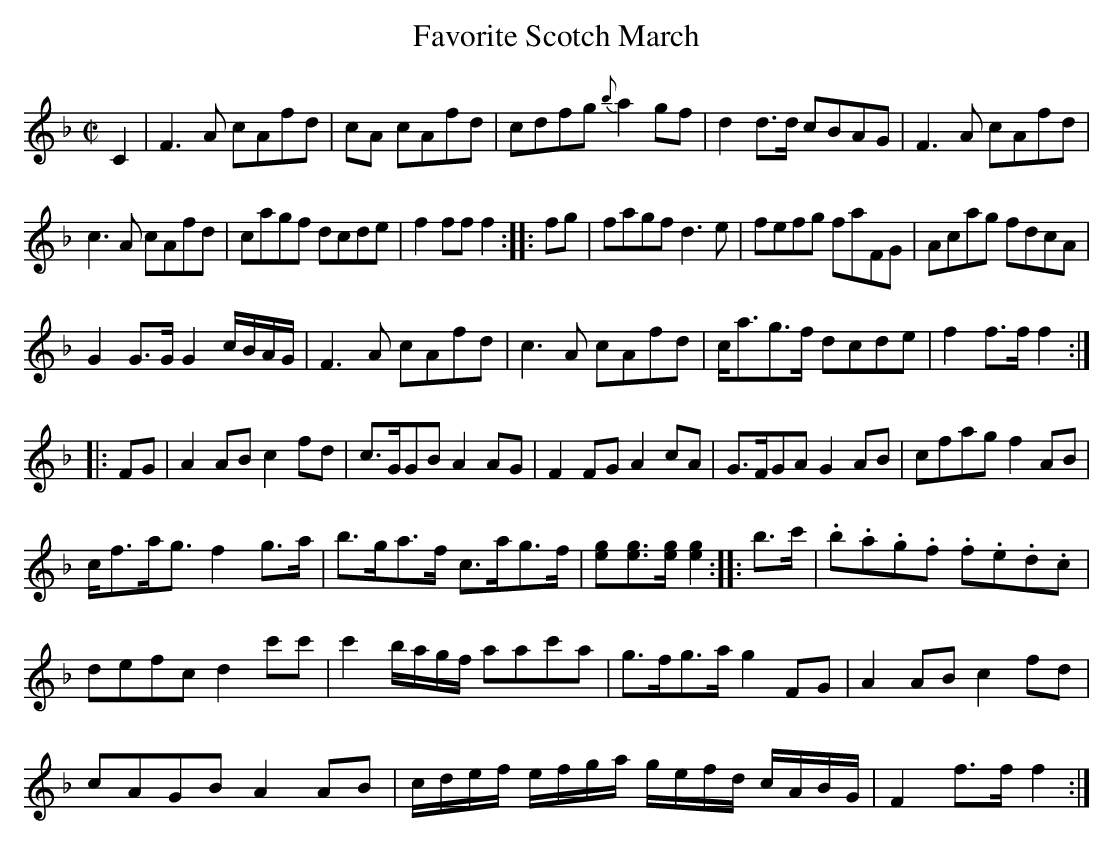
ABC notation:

X:1
T:Favorite Scotch March
M:C|
L:1/8
K:F
C2|F3A cAfd|cA cAfd|cdfg {b}a2 gf|d2 d>d cBAG|F3A cAfd|
c3A cAfd|cagf dcde|f2 ff f2:||:fg|fagf d3e|fefg faFG|Acag fdcA|
G2 G>G G2 c/B/A/G/|F3A cAfd|c3A cAfd|c<ag>f dcde|f2 f>f f2:|
|:FG|A2 AB c2 fd|c>GGB A2 AG|F2 FG A2 cA|G>FGA G2 AB|cfag f2 AB|
c<fa<g f2 g>a|b>ga>f c>ag>f|[eg][eg]>[eg][e2g2]:||:b>c'|.b.a.g.f .f.e.d.c|
defc d2 c'c'|c'2 b/a/g/f/ aac'a|g>fg>a g2 FG|A2 AB c2 fd|
cAGB A2 AB|c/d/e/f/ e/f/g/a/ g/e/f/d/ c/A/B/G/|F2 f>f f2:|
